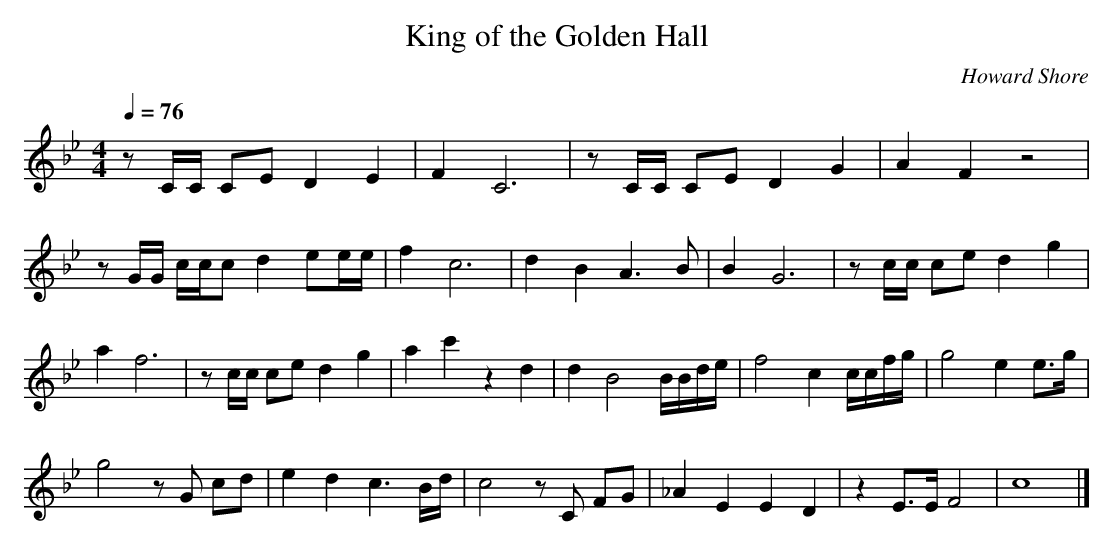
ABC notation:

X:1
T:King of the Golden Hall
C:Howard Shore
Q:1/4=76
M:4/4
L:1/8
K:Bb
z C/C/ CE D2 E2 |F2 C6 |z C/C/ CE D2 G2 |A2 F2 z4 |z G/G/ c/c/c d2 ee/e/ |f2 c6 |d2 B2 A3 B |B2 G6 |z c/c/ ce d2 g2 |a2 f6 |z c/c/ ce d2 g2 |a2 c'2 z2 d2 |d2 B4 B/B/d/e/ |f4 c2 c/c/f/g/ |g4 e2 e3/2g/ |
g4 z G cd |e2 d2 c3 B/d/ |c4 z C FG |_A2 E2 E2 D2 |z2 E3/2E/ F4 |c8 |]
